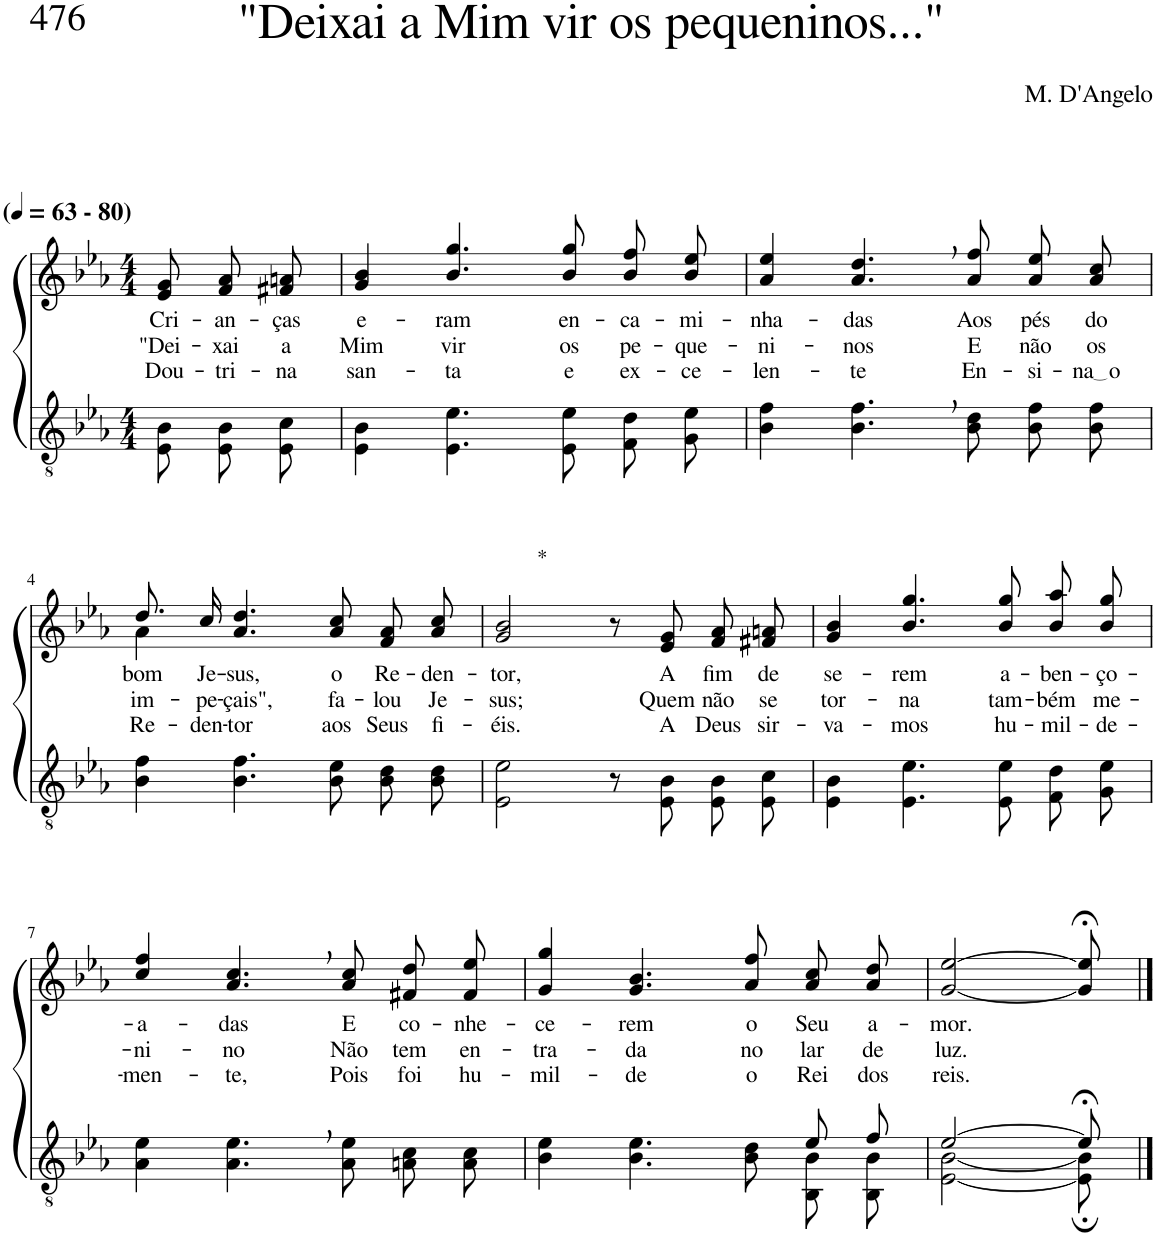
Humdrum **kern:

**kern	**kern	**text	**text	**text
*part2	*part1	*part1	*part1	*part1
*staff2	*staff1	*staff1	*staff1	*staff1
*I"Parte III e IV	*I"Parte I e II	*	*	*
*clefGv2	*clefG2	*	*	*
*Trd3c5	*Trd3c5	*	*	*
*k[b-e-a-]	*k[b-e-a-]	*	*	*
*M4/4	*M4/4	*	*	*
*MM63	*MM63	*	*	*
=1	=1	=1	=1	=1
!	!LO:TX:a:B:t=(	!	!	!
!	!LO:TX:a:B:t=- 80)	!	!	!
!	!	!LO:LY:b	!LO:LY:b	!LO:LY:b
8E-\ 8B-\	8e-/ 8g/	Cri-	"Dei-	Dou-
!	!	!LO:LY:b	!LO:LY:b	!LO:LY:b
8E-/ 8B-/L	8f/ 8a-/L	-an-	-xai	-tri-
!	!	!LO:LY:b	!LO:LY:b	!LO:LY:b
8E-/ 8c/J	8f#X/ 8an/J	-ças	a	-na
=2	=2	=2	=2	=2
!	!	!LO:LY:b	!LO:LY:b	!LO:LY:b
4E-\ 4B-\	4g/ 4b-/	e-	Mim	san-
!	!	!LO:LY:b	!LO:LY:b	!LO:LY:b
4.E-\ 4.e-\	4.b-/ 4.gg/	-ram	vir	-ta
!	!	!LO:LY:b	!LO:LY:b	!LO:LY:b
8E-\ 8e-\	8b-/ 8gg/	en-	os	e
!	!	!LO:LY:b	!LO:LY:b	!LO:LY:b
8F\ 8d\L	8b-\ 8ff\L	-ca-	pe-	ex-
!	!	!LO:LY:b	!LO:LY:b	!LO:LY:b
8G\ 8e-\J	8b-\ 8ee-\J	-mi-	-que-	-ce-
=3	=3	=3	=3	=3
!	!	!LO:LY:b	!LO:LY:b	!LO:LY:b
4B-\ 4f\	4a-/ 4ee-/	-nha-	-ni-	-len-
!	!	!LO:LY:b	!LO:LY:b	!LO:LY:b
4.B-\, 4.f\,	4.a-/, 4.dd/,	-das	-nos	-te
!	!	!LO:LY:b	!LO:LY:b	!LO:LY:b
8B-\ 8d\	8a-/ 8ff/	Aos	E	En-
!	!	!LO:LY:b	!LO:LY:b	!LO:LY:b
8B-\ 8f\L	8a-\ 8ee-\L	pés	não	-si-
!	!	!LO:LY:b	!LO:LY:b	!LO:LY:b
8B-\ 8f\J	8a-\ 8cc\J	do	os	na o
!!LO:LB:g=z
=4	=4	=4	=4	=4
*	*^	*	*	*
!	!	!	!LO:LY:b	!LO:LY:b	!LO:LY:b
4B-\ 4f\	8.dd/L	4a-\	bom	im-	Re-
!	!	!	!LO:LY:b	!LO:LY:b	!LO:LY:b
.	16cc/Jk	.	Je-	-pe-	-den-
!	!	!	!LO:LY:b	!LO:LY:b	!LO:LY:b
4.B-\ 4.f\	4.a-/ 4.dd/	2.ryy	-sus,	-çais",	-tor
!	!	!	!LO:LY:b	!LO:LY:b	!LO:LY:b
8B-\ 8e-\	8a-/ 8cc/	.	o	fa-	aos
!	!	!	!LO:LY:b	!LO:LY:b	!LO:LY:b
8B-\ 8d\L	8f/ 8a-/L	.	Re-	-lou	Seus
!	!	!	!LO:LY:b	!LO:LY:b	!LO:LY:b
8B-\ 8d\J	8a-/ 8cc/J	.	-den-	Je-	fi-
*	*v	*v	*	*	*
=5	=5	=5	=5	=5
!	!LO:TX:a:t=*	!	!	!
!	!	!LO:LY:b	!LO:LY:b	!LO:LY:b
2E-\ 2e-\	2g/ 2b-/	-tor,	-sus;	-éis.
8r	8r	.	.	.
!	!	!LO:LY:b	!LO:LY:b	!LO:LY:b
8E-\ 8B-\	8e-/ 8g/	A	Quem	A
!	!	!LO:LY:b	!LO:LY:b	!LO:LY:b
8E-/ 8B-/L	8f/ 8a-/L	fim	não	Deus
!	!	!LO:LY:b	!LO:LY:b	!LO:LY:b
8E-/ 8c/J	8f#X/ 8an/J	de	se	sir-
=6	=6	=6	=6	=6
!	!	!LO:LY:b	!LO:LY:b	!LO:LY:b
4E-\ 4B-\	4g/ 4b-/	se-	tor-	-va-
!	!	!LO:LY:b	!LO:LY:b	!LO:LY:b
4.E-\ 4.e-\	4.b-/ 4.gg/	-rem	-na	-mos
!	!	!LO:LY:b	!LO:LY:b	!LO:LY:b
8E-\ 8e-\	8b-/ 8gg/	a-	tam-	hu-
!	!	!LO:LY:b	!LO:LY:b	!LO:LY:b
8F\ 8d\L	8b-\ 8aa-\L	-ben-	-bém	-mil-
!	!	!LO:LY:b	!LO:LY:b	!LO:LY:b
8G\ 8e-\J	8b-\ 8gg\J	-ço-	me-	-de-
!!LO:LB:g=z
=7	=7	=7	=7	=7
!	!	!LO:LY:b	!LO:LY:b	!LO:LY:b
4A-\ 4e-\	4cc/ 4ff/	-a-	-ni-	-men-
!	!	!LO:LY:b	!LO:LY:b	!LO:LY:b
4.A-\, 4.e-\,	4.a-/, 4.cc/,	-das	-no	-te,
!	!	!LO:LY:b	!LO:LY:b	!LO:LY:b
8A-\ 8e-\	8a-/ 8cc/	E	Não	Pois
!	!	!LO:LY:b	!LO:LY:b	!LO:LY:b
8An\ 8c\L	8f#X\ 8dd\L	co-	tem	foi
!	!	!LO:LY:b	!LO:LY:b	!LO:LY:b
8A\ 8c\J	8f#\ 8ee-\J	-nhe-	en-	hu-
=8	=8	=8	=8	=8
*^	*	*	*	*
!	!	!	!LO:LY:b	!LO:LY:b	!LO:LY:b
2.ryy	4B-\ 4e-\	4g/ 4gg/	-ce-	-tra-	-mil-
!	!	!	!LO:LY:b	!LO:LY:b	!LO:LY:b
.	4.B-\ 4.e-\	4.g/ 4.b-/	-rem	-da	-de
!	!	!	!LO:LY:b	!LO:LY:b	!LO:LY:b
.	8B-\ 8d\	8a-/ 8ff/	o	no	o
!	!	!	!LO:LY:b	!LO:LY:b	!LO:LY:b
8e-/L	8BB-/ 8B-/L	8a-\ 8cc\L	Seu	lar	Rei
!	!	!	!LO:LY:b	!LO:LY:b	!LO:LY:b
8f/J	8BB-/ 8B-/J	8a-\ 8dd\J	a-	de	dos
=9	=9	=9	=9	=9	=9
!	!	!	!LO:LY:b	!LO:LY:b	!LO:LY:b
[2e-/	[2E-\ [2B-\	[2g/ [2ee-/	-mor.	luz.	reis.
8e-;</]	8E-\]; 8B-\];	8g/];< 8ee-/];<	.	.	.
*v	*v	*	*	*	*
==	==	==	==	==
*-	*-	*-	*-	*-
